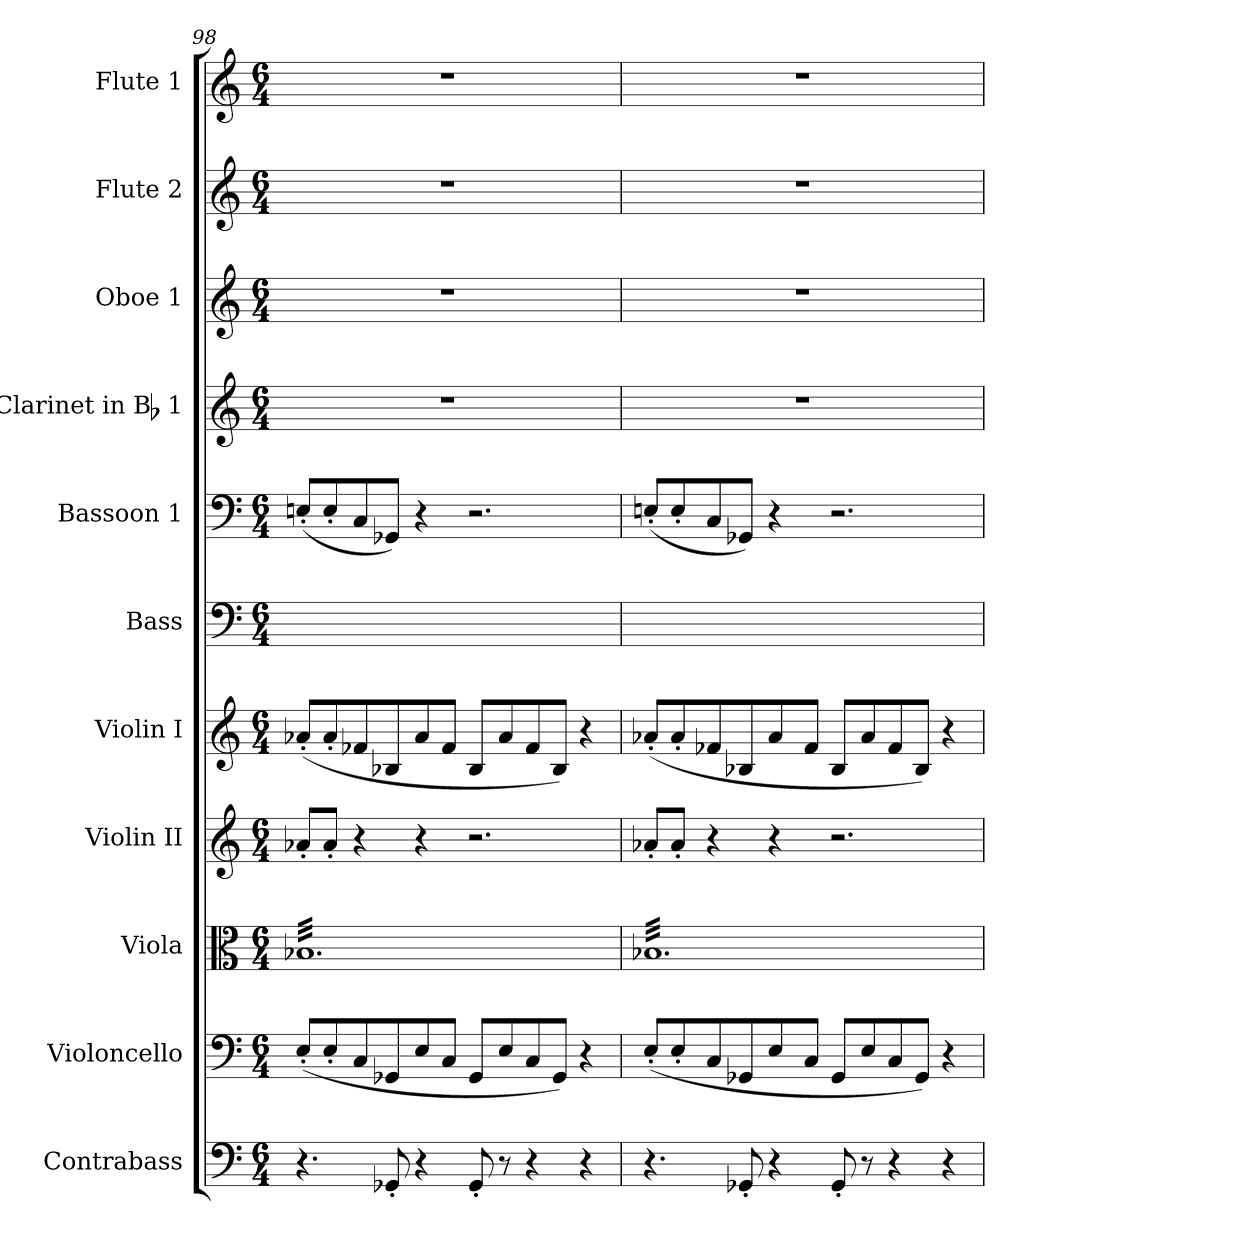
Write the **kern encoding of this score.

**kern	**kern	**kern	**kern	**kern	**kern	**kern	**kern	**kern	**kern	**kern
*part11	*part10	*part9	*part8	*part7	*part6	*part5	*part4	*part3	*part2	*part1
*staff11	*staff10	*staff9	*staff8	*staff7	*staff6	*staff5	*staff4	*staff3	*staff2	*staff1
*I"Contrabass	*I"Violoncello	*I"Viola	*I"Violin II	*I"Violin I	*I"Bass	*I"Bassoon 1	*I"Clarinet in Bb 1	*I"Oboe 1	*I"Flute 2	*I"Flute 1
*I'Cb.	*I'Vc.	*I'Vla.	*I'Vln. II	*I'Vln. I	*I'B.	*I'Bsn. 1	*I'Cl. 1	*I'Ob. 1	*I'Fl. 2	*I'Fl. 1
*clefF4	*clefF4	*clefC3	*clefG2	*clefG2	*clefF4	*clefF4	*clefG2	*clefG2	*clefG2	*clefG2
*ITrd7c12	*	*	*	*	*	*	*ITrd1c2	*	*	*
*k[]	*k[]	*k[]	*k[]	*k[]	*k[]	*k[]	*k[b-e-]	*k[]	*k[]	*k[]
*C:	*C:	*C:	*C:	*C:	*C:	*C:	*B-:	*C:	*C:	*C:
*M6/4	*M6/4	*M6/4	*M6/4	*M6/4	*M6/4	*M6/4	*M6/4	*M6/4	*M6/4	*M6/4
=98	=98	=98	=98	=98	=98	=98	=98	=98	=98	=98
*	*	*tremolo	*	*	*	*	*	*	*	*
4.r	(8E'L	32B-XLLL	8a-X'L	(8a-X'L	1.ryy	(8En'L	2%3r	2%3r	2%3r	2%3r
.	.	32B-X	.	.	.	.	.	.	.	.
.	.	32B-X	.	.	.	.	.	.	.	.
.	.	32B-X	.	.	.	.	.	.	.	.
.	8E'	32B-X	8a-'J	8a-'	.	8E'	.	.	.	.
.	.	32B-X	.	.	.	.	.	.	.	.
.	.	32B-X	.	.	.	.	.	.	.	.
.	.	32B-X	.	.	.	.	.	.	.	.
.	8C	32B-X	4r	8f-X	.	8C	.	.	.	.
.	.	32B-X	.	.	.	.	.	.	.	.
.	.	32B-X	.	.	.	.	.	.	.	.
.	.	32B-X	.	.	.	.	.	.	.	.
8GGG-X'	8GG-X	32B-X	.	8B-X	.	8GG-XJ)	.	.	.	.
.	.	32B-X	.	.	.	.	.	.	.	.
.	.	32B-X	.	.	.	.	.	.	.	.
.	.	32B-X	.	.	.	.	.	.	.	.
4r	8E	32B-X	4r	8a-	.	4r	.	.	.	.
.	.	32B-X	.	.	.	.	.	.	.	.
.	.	32B-X	.	.	.	.	.	.	.	.
.	.	32B-X	.	.	.	.	.	.	.	.
.	8CJ	32B-X	.	8f-J	.	.	.	.	.	.
.	.	32B-X	.	.	.	.	.	.	.	.
.	.	32B-X	.	.	.	.	.	.	.	.
.	.	32B-X	.	.	.	.	.	.	.	.
8GGG-'	8GG-L	32B-X	2.r	8B-L	.	2.r	.	.	.	.
.	.	32B-X	.	.	.	.	.	.	.	.
.	.	32B-X	.	.	.	.	.	.	.	.
.	.	32B-X	.	.	.	.	.	.	.	.
8r	8E	32B-X	.	8a-	.	.	.	.	.	.
.	.	32B-X	.	.	.	.	.	.	.	.
.	.	32B-X	.	.	.	.	.	.	.	.
.	.	32B-X	.	.	.	.	.	.	.	.
4r	8C	32B-X	.	8f-	.	.	.	.	.	.
.	.	32B-X	.	.	.	.	.	.	.	.
.	.	32B-X	.	.	.	.	.	.	.	.
.	.	32B-X	.	.	.	.	.	.	.	.
.	8GG-J)	32B-X	.	8B-J)	.	.	.	.	.	.
.	.	32B-X	.	.	.	.	.	.	.	.
.	.	32B-X	.	.	.	.	.	.	.	.
.	.	32B-X	.	.	.	.	.	.	.	.
4r	4r	32B-X	.	4r	.	.	.	.	.	.
.	.	32B-X	.	.	.	.	.	.	.	.
.	.	32B-X	.	.	.	.	.	.	.	.
.	.	32B-X	.	.	.	.	.	.	.	.
.	.	32B-X	.	.	.	.	.	.	.	.
.	.	32B-X	.	.	.	.	.	.	.	.
.	.	32B-X	.	.	.	.	.	.	.	.
.	.	32B-XJJJ	.	.	.	.	.	.	.	.
=99	=99	=99	=99	=99	=99	=99	=99	=99	=99	=99
4.r	(8E'L	32B-XLLL	8a-X'L	(8a-X'L	16%3ryy	(8En'L	2%3r	2%3r	2%3r	2%3r
.	.	32B-X	.	.	.	.	.	.	.	.
.	.	32B-X	.	.	.	.	.	.	.	.
.	.	32B-X	.	.	.	.	.	.	.	.
.	8E'	32B-X	8a-'J	8a-'	.	8E'	.	.	.	.
.	.	32B-X	.	.	.	.	.	.	.	.
.	.	32B-X	.	.	16%3ryy	.	.	.	.	.
.	.	32B-X	.	.	.	.	.	.	.	.
.	8C	32B-X	4r	8f-X	.	8C	.	.	.	.
.	.	32B-X	.	.	.	.	.	.	.	.
.	.	32B-X	.	.	.	.	.	.	.	.
.	.	32B-X	.	.	.	.	.	.	.	.
8GGG-X'	8GG-X	32B-X	.	8B-X	16%3ryy	8GG-XJ)	.	.	.	.
.	.	32B-X	.	.	.	.	.	.	.	.
.	.	32B-X	.	.	.	.	.	.	.	.
.	.	32B-X	.	.	.	.	.	.	.	.
4r	8E	32B-X	4r	8a-	.	4r	.	.	.	.
.	.	32B-X	.	.	.	.	.	.	.	.
.	.	32B-X	.	.	16%3ryy	.	.	.	.	.
.	.	32B-X	.	.	.	.	.	.	.	.
.	8CJ	32B-X	.	8f-J	.	.	.	.	.	.
.	.	32B-X	.	.	.	.	.	.	.	.
.	.	32B-X	.	.	.	.	.	.	.	.
.	.	32B-X	.	.	.	.	.	.	.	.
8GGG-'	8GG-L	32B-X	2.r	8B-L	2.ryy	2.r	.	.	.	.
.	.	32B-X	.	.	.	.	.	.	.	.
.	.	32B-X	.	.	.	.	.	.	.	.
.	.	32B-X	.	.	.	.	.	.	.	.
8r	8E	32B-X	.	8a-	.	.	.	.	.	.
.	.	32B-X	.	.	.	.	.	.	.	.
.	.	32B-X	.	.	.	.	.	.	.	.
.	.	32B-X	.	.	.	.	.	.	.	.
4r	8C	32B-X	.	8f-	.	.	.	.	.	.
.	.	32B-X	.	.	.	.	.	.	.	.
.	.	32B-X	.	.	.	.	.	.	.	.
.	.	32B-X	.	.	.	.	.	.	.	.
.	8GG-J)	32B-X	.	8B-J)	.	.	.	.	.	.
.	.	32B-X	.	.	.	.	.	.	.	.
.	.	32B-X	.	.	.	.	.	.	.	.
.	.	32B-X	.	.	.	.	.	.	.	.
4r	4r	32B-X	.	4r	.	.	.	.	.	.
.	.	32B-X	.	.	.	.	.	.	.	.
.	.	32B-X	.	.	.	.	.	.	.	.
.	.	32B-X	.	.	.	.	.	.	.	.
.	.	32B-X	.	.	.	.	.	.	.	.
.	.	32B-X	.	.	.	.	.	.	.	.
.	.	32B-X	.	.	.	.	.	.	.	.
.	.	32B-XJJJ	.	.	.	.	.	.	.	.
*	*	*Xtremolo	*	*	*	*	*	*	*	*
=	=	=	=	=	=	=	=	=	=	=
*-	*-	*-	*-	*-	*-	*-	*-	*-	*-	*-
